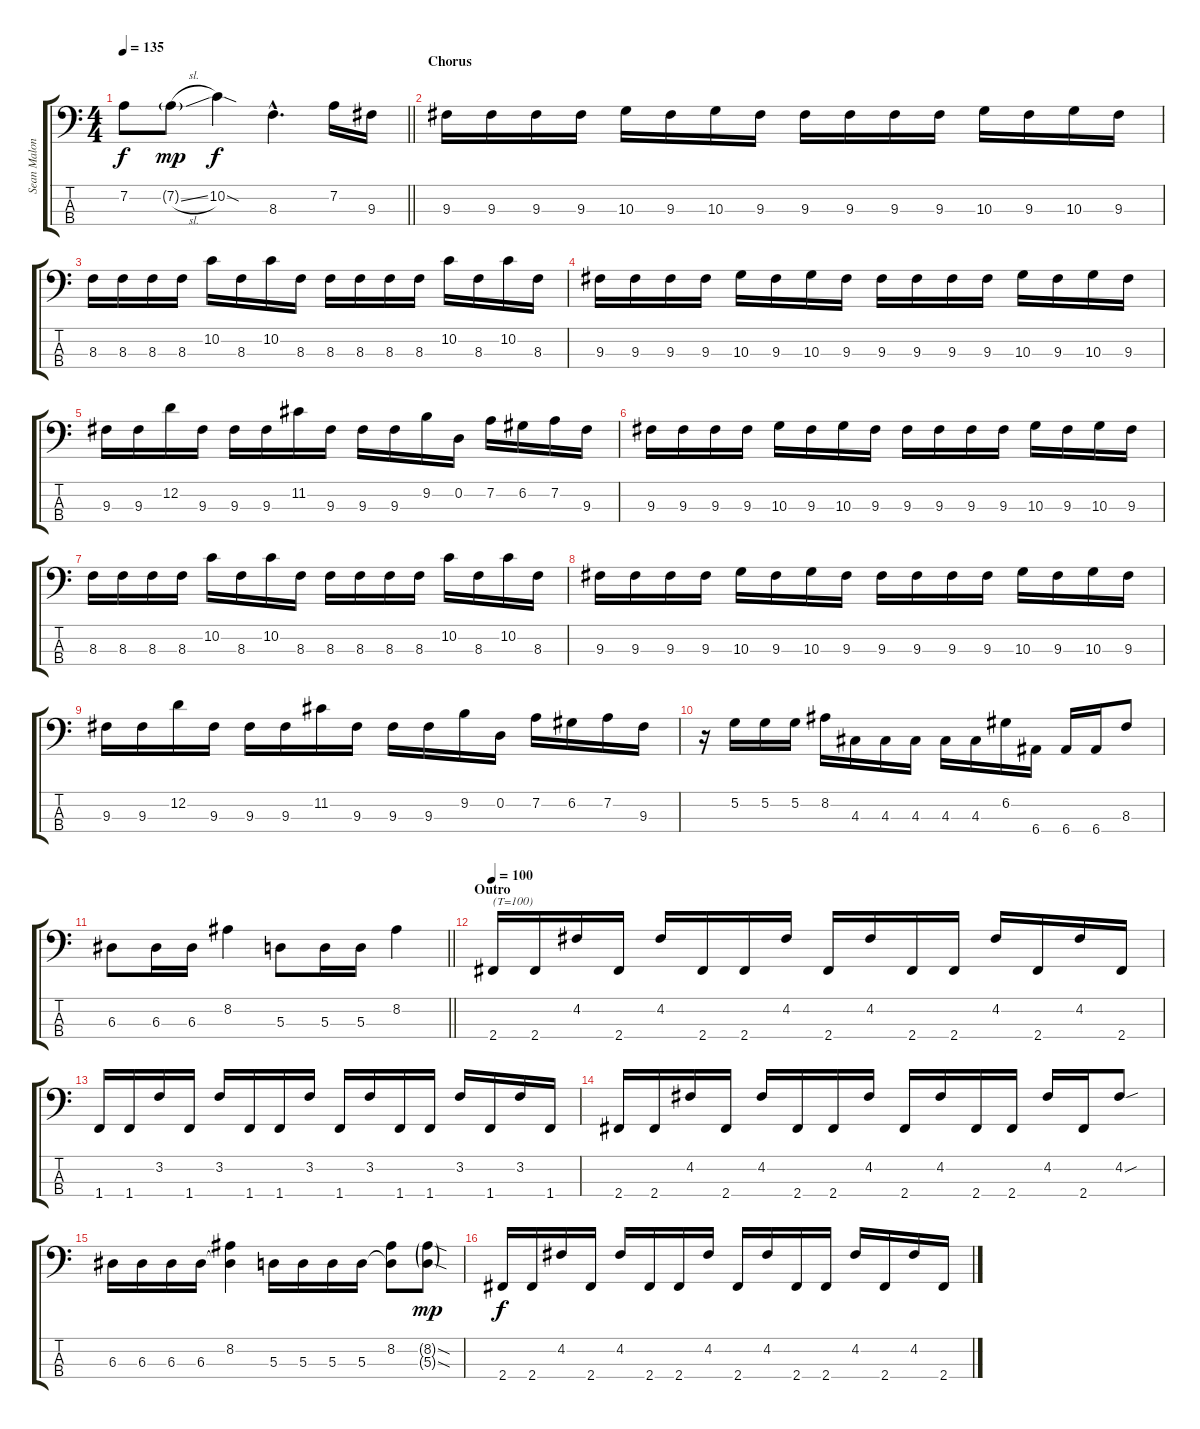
\track ("Sean Malone (Fretless Bass)" "Sean Malon") {instrument fretlessbass}
\staff {score tabs}
\tuning (G2 D2 A1 E1) {hide}
\ts (4 4)
\tempo 135
\clef f4
\barLineRight lightlight
\ks c
7.2.8{dy f} 7.2{sl g}.8{dy mp} 10.2{sod}.4{dy f} 8.3{hac}.4{d} 7.2.16 9.3.16 |
\section ("" "Chorus")
9.3.16 9.3.16 9.3.16 9.3.16 10.3.16 9.3.16 10.3.16 9.3.16 9.3.16 9.3.16 9.3.16 9.3.16 10.3.16 9.3.16 10.3.16 9.3.16 |
8.3.16 8.3.16 8.3.16 8.3.16 10.2.16 8.3.16 10.2.16 8.3.16 8.3.16 8.3.16 8.3.16 8.3.16 10.2.16 8.3.16 10.2.16 8.3.16 |
9.3.16 9.3.16 9.3.16 9.3.16 10.3.16 9.3.16 10.3.16 9.3.16 9.3.16 9.3.16 9.3.16 9.3.16 10.3.16 9.3.16 10.3.16 9.3.16 |
9.3.16 9.3.16 12.2.16 9.3.16 9.3.16 9.3.16 11.2.16 9.3.16 9.3.16 9.3.16 9.2.16 0.2.16 7.2.16 6.2.16 7.2.16 9.3.16 |
9.3.16 9.3.16 9.3.16 9.3.16 10.3.16 9.3.16 10.3.16 9.3.16 9.3.16 9.3.16 9.3.16 9.3.16 10.3.16 9.3.16 10.3.16 9.3.16 |
8.3.16 8.3.16 8.3.16 8.3.16 10.2.16 8.3.16 10.2.16 8.3.16 8.3.16 8.3.16 8.3.16 8.3.16 10.2.16 8.3.16 10.2.16 8.3.16 |
9.3.16 9.3.16 9.3.16 9.3.16 10.3.16 9.3.16 10.3.16 9.3.16 9.3.16 9.3.16 9.3.16 9.3.16 10.3.16 9.3.16 10.3.16 9.3.16 |
9.3.16 9.3.16 12.2.16 9.3.16 9.3.16 9.3.16 11.2.16 9.3.16 9.3.16 9.3.16 9.2.16 0.2.16 7.2.16 6.2.16 7.2.16 9.3.16 |
r.16 5.2.16 5.2.16 5.2.16 8.2.16 4.3.16 4.3.16 4.3.16 4.3.16 4.3.16 6.2.16 6.4.16 6.4.16 6.4.16 8.3.8 |
\barLineRight lightlight
6.3.8 6.3.16 6.3.16 8.2.4 5.3.8 5.3.16 5.3.16 8.2.4 |
\section ("" "Outro")
\tempo 100
2.4.16{txt "(T=100)"} 2.4.16 4.2.16 2.4.16 4.2.16 2.4.16 2.4.16 4.2.16 2.4.16 4.2.16 2.4.16 2.4.16 4.2.16 2.4.16 4.2.16 2.4.16 |
1.4.16 1.4.16 3.2.16 1.4.16 3.2.16 1.4.16 1.4.16 3.2.16 1.4.16 3.2.16 1.4.16 1.4.16 3.2.16 1.4.16 3.2.16 1.4.16 |
2.4.16 2.4.16 4.2.16 2.4.16 4.2.16 2.4.16 2.4.16 4.2.16 2.4.16 4.2.16 2.4.16 2.4.16 4.2.16 2.4.16 4.2{sou}.8 |
6.3.16 6.3.16 6.3.16 6.3.16 (8.2 6.3{t}).4 5.3.16 5.3.16 5.3.16 5.3.16 (8.2 5.3{t}).8 (8.2{sod g} 5.3{sod g}).8{dy mp} |
2.4.16{dy f} 2.4.16 4.2.16 2.4.16 4.2.16 2.4.16 2.4.16 4.2.16 2.4.16 4.2.16 2.4.16 2.4.16 4.2.16 2.4.16 4.2.16 2.4.16
